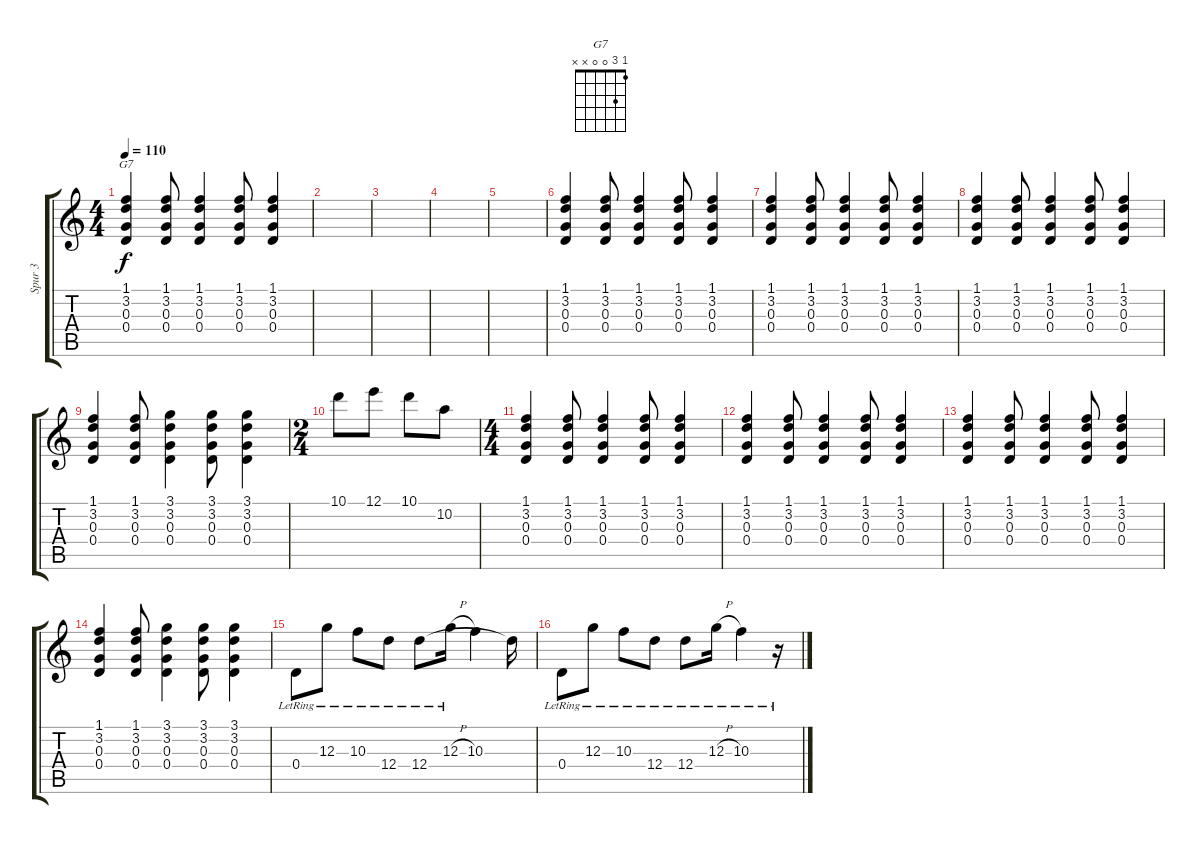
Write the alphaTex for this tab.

\track ("Spur 3" "Spur 3") {mute instrument acousticguitarsteel}
\staff {score tabs}
\tuning (E4 B3 G3 D3 A2 E2) {hide}
\chord ("G7" 1 3 0 0 x x)
\ts (4 4)
\tempo 110
\clef g2
\ks c
(1.1 3.2 0.3 0.4).4{ch "G7" dy f} (1.1 3.2 0.3 0.4).8 (1.1 3.2 0.3 0.4).4 (1.1 3.2 0.3 0.4).8 (1.1 3.2 0.3 0.4).4 |
|
|
|
|
(1.1 3.2 0.3 0.4).4 (1.1 3.2 0.3 0.4).8 (1.1 3.2 0.3 0.4).4 (1.1 3.2 0.3 0.4).8 (1.1 3.2 0.3 0.4).4 |
(1.1 3.2 0.3 0.4).4 (1.1 3.2 0.3 0.4).8 (1.1 3.2 0.3 0.4).4 (1.1 3.2 0.3 0.4).8 (1.1 3.2 0.3 0.4).4 |
(1.1 3.2 0.3 0.4).4 (1.1 3.2 0.3 0.4).8 (1.1 3.2 0.3 0.4).4 (1.1 3.2 0.3 0.4).8 (1.1 3.2 0.3 0.4).4 |
(1.1 3.2 0.3 0.4).4 (1.1 3.2 0.3 0.4).8 (3.1 3.2 0.3 0.4).4 (3.1 3.2 0.3 0.4).8 (3.1 3.2 0.3 0.4).4 |
\ts (2 4)
10.1.8 12.1.8 10.1.8 10.2.8 |
\ts (4 4)
(1.1 3.2 0.3 0.4).4 (1.1 3.2 0.3 0.4).8 (1.1 3.2 0.3 0.4).4 (1.1 3.2 0.3 0.4).8 (1.1 3.2 0.3 0.4).4 |
(1.1 3.2 0.3 0.4).4 (1.1 3.2 0.3 0.4).8 (1.1 3.2 0.3 0.4).4 (1.1 3.2 0.3 0.4).8 (1.1 3.2 0.3 0.4).4 |
(1.1 3.2 0.3 0.4).4 (1.1 3.2 0.3 0.4).8 (1.1 3.2 0.3 0.4).4 (1.1 3.2 0.3 0.4).8 (1.1 3.2 0.3 0.4).4 |
(1.1 3.2 0.3 0.4).4 (1.1 3.2 0.3 0.4).8 (3.1 3.2 0.3 0.4).4 (3.1 3.2 0.3 0.4).8 (3.1 3.2 0.3 0.4).4 |
0.4{lr}.8 12.3{lr}.8 10.3{lr}.8 12.4{lr}.8 12.4{lr}.8 12.3{h lr}.16 10.3.4 12.4{t}.16 |
0.4{lr}.8 12.3{lr}.8 10.3{lr}.8 12.4{lr}.8 12.4{lr}.8 12.3{h lr}.16 10.3{lr}.4 r.16
